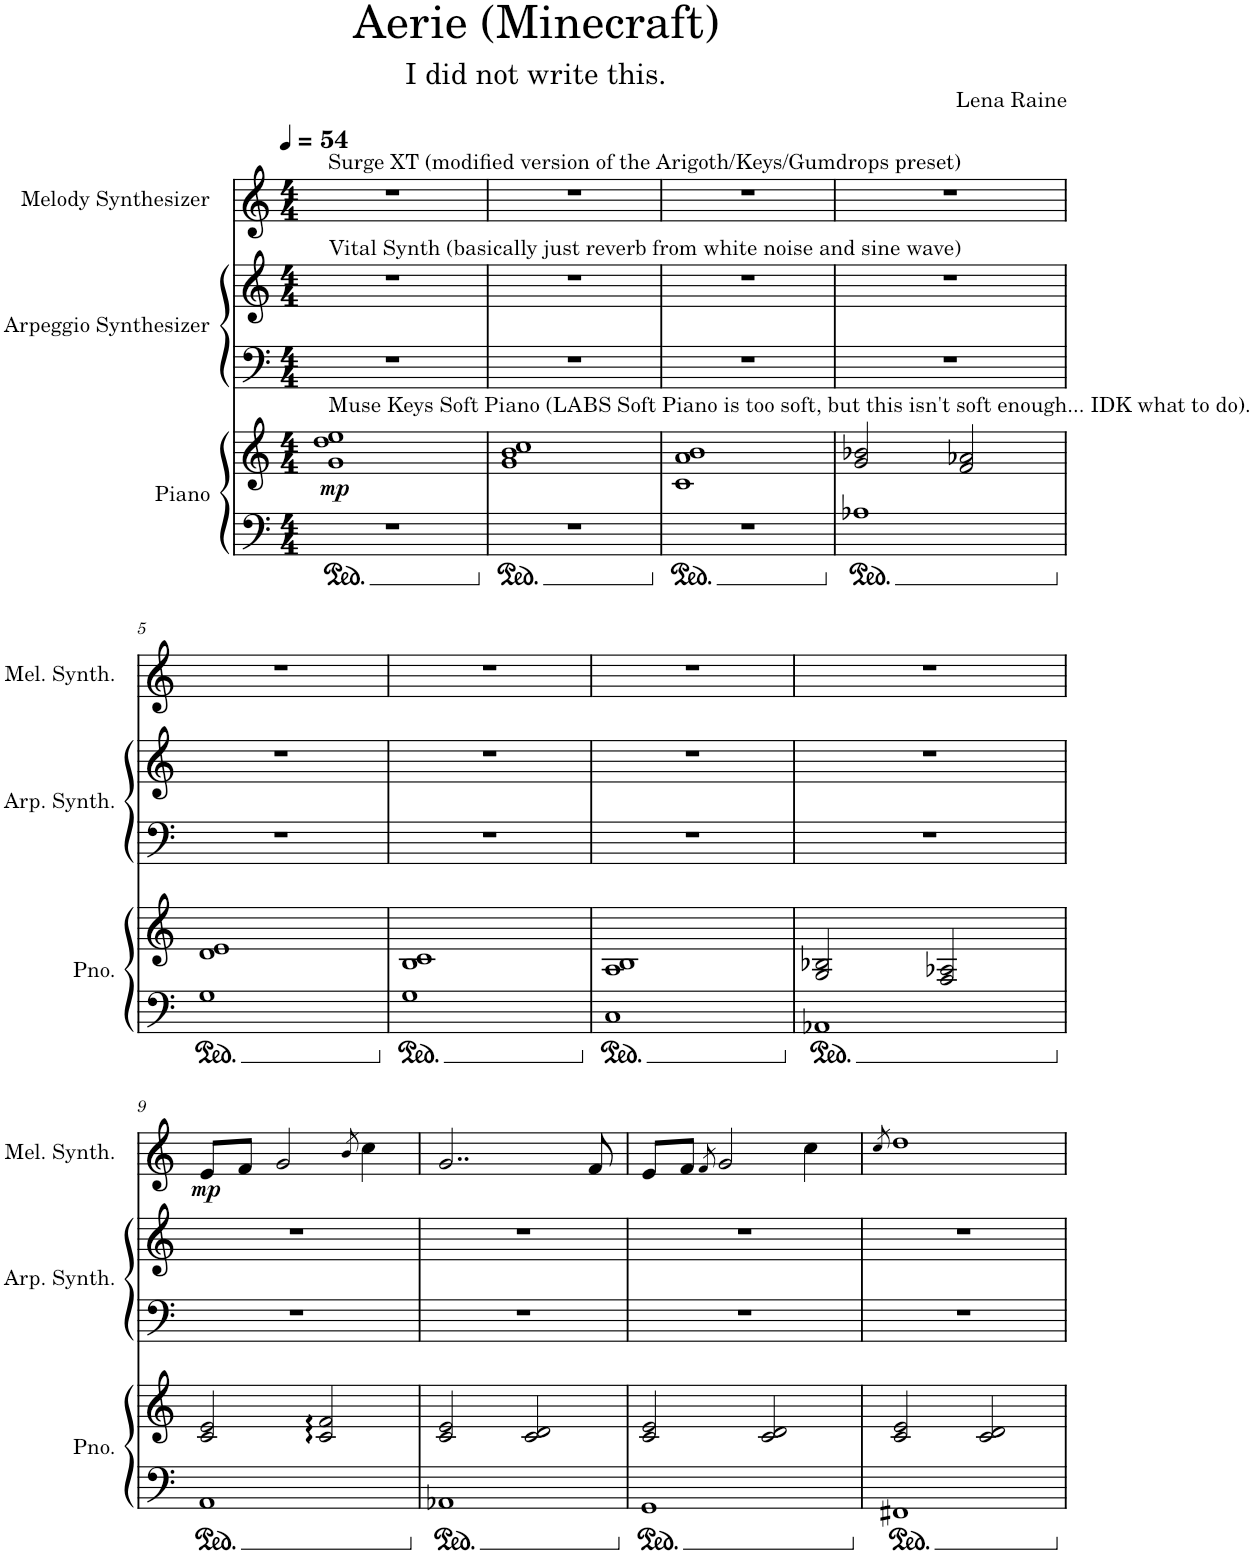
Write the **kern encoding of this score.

**kern	**kern	**dynam	**kern	**kern	**kern	**dynam
*part3	*part3	*part3	*part2	*part2	*part1	*part1
*staff5	*staff4	*staff4/5	*staff3	*staff2	*staff1	*staff1
*I"Piano	*	*	*I"Arpeggio Synthesizer	*	*I"Melody Synthesizer	*
*I'Pno.	*	*	*I'Arp. Synth.	*	*I'Mel. Synth.	*
*clefF4	*clefG2	*	*clefF4	*clefG2	*clefG2	*
*k[]	*k[]	*	*k[]	*k[]	*k[]	*
*M4/4	*M4/4	*	*M4/4	*M4/4	*M4/4	*
*MM54	*MM54	*	*MM54	*MM54	*MM54	*
=1	=1	=1	=1	=1	=1	=1
!	!	!	!	!	!LO:TX:a:t=Surge XT (modified version of the Arigoth/Keys/Gumdrops preset)	!
!	!	!	!	!LO:TX:a:t=Vital Synth (basically just reverb from white noise and sine wave)	!	!
!	!LO:TX:a:t=Muse Keys Soft Piano (LABS Soft Piano is too soft, but this isn't soft enough... IDK what to do).	!	!	!	!	!
!	!	!LO:DY:b	!	!	!	!
1r	1g 1dd 1ee	mp	1r	1r	1r	.
=2	=2	=2	=2	=2	=2	=2
1r	1g 1b 1cc	.	1r	1r	1r	.
=3	=3	=3	=3	=3	=3	=3
1r	1c 1a 1b	.	1r	1r	1r	.
=4	=4	=4	=4	=4	=4	=4
1A-X	2g/ 2b-X/	.	1r	1r	1r	.
.	2f/ 2a-X/	.	.	.	.	.
!!LO:LB:g=z
=5	=5	=5	=5	=5	=5	=5
1G	1d 1e	.	1r	1r	1r	.
=6	=6	=6	=6	=6	=6	=6
1G	1B 1c	.	1r	1r	1r	.
=7	=7	=7	=7	=7	=7	=7
1C	1A 1B	.	1r	1r	1r	.
=8	=8	=8	=8	=8	=8	=8
1AA-X	2G/ 2B-X/	.	1r	1r	1r	.
.	2F/ 2A-X/	.	.	.	.	.
!!LO:LB:g=z
=9	=9	=9	=9	=9	=9	=9
!	!	!	!	!	!	!LO:DY:b
1AA	2c/ 2e/	.	1r	1r	8e/L	mp
.	.	.	.	.	8f/J	.
.	.	.	.	.	2g/	.
.	2c/ 2f/	.	.	.	.	.
.	.	.	.	.	8qb/	.
.	.	.	.	.	4cc\	.
=10	=10	=10	=10	=10	=10	=10
1AA-X	2c/ 2e/	.	1r	1r	2..g/	.
.	2c/ 2d/	.	.	.	.	.
.	.	.	.	.	8f/	.
=11	=11	=11	=11	=11	=11	=11
1GG	2c/ 2e/	.	1r	1r	8e/L	.
.	.	.	.	.	8f/J	.
.	.	.	.	.	8qf/	.
.	.	.	.	.	2g/	.
.	2c/ 2d/	.	.	.	.	.
.	.	.	.	.	4cc\	.
=12	=12	=12	=12	=12	=12	=12
.	.	.	.	.	8qcc/	.
1FF#X	2c/ 2e/	.	1r	1r	1dd	.
.	2c/ 2d/	.	.	.	.	.
=	=	=	=	=	=	=
*-	*-	*-	*-	*-	*-	*-
